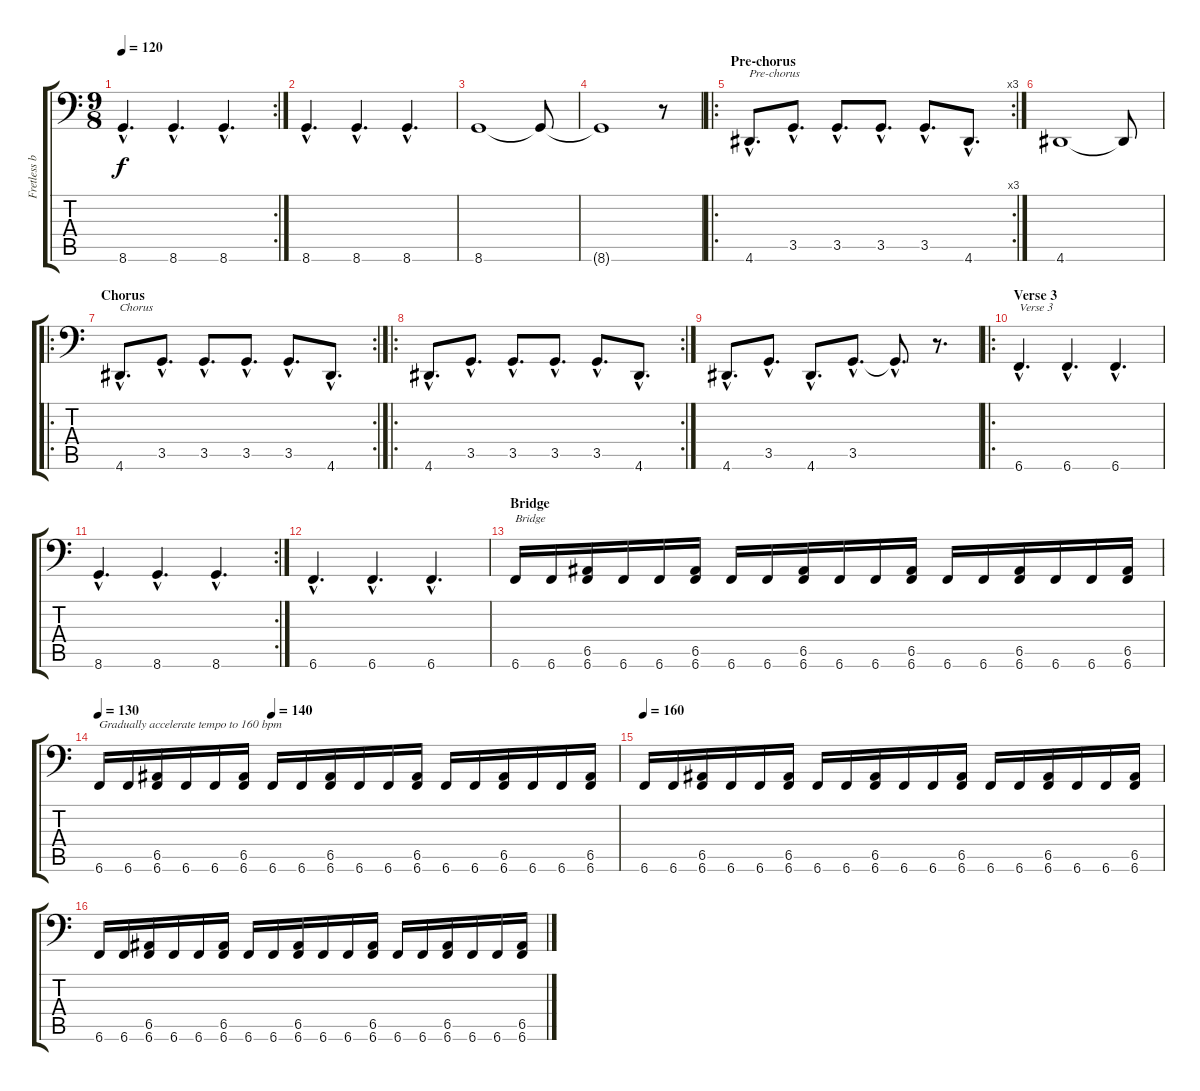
\track ("Fretless bass" "Fretless b") {instrument fretlessbass}
\staff {score tabs}
\tuning (C3 G2 D2 A1 E1 B0) {hide}
\rc 2
\ts (9 8)
\tempo 120
\clef f4
\ks c
8.6{hac}.4{d dy f} 8.6{hac}.4{d} 8.6{hac}.4{d} |
8.6{hac}.4{d} 8.6{hac}.4{d} 8.6{hac}.4{d} |
8.6.1 8.6{t}.8 |
8.6{t}.1 r.8 |
\ro
\rc 3
\section ("" "Pre-chorus")
4.6{hac}.8{d txt "Pre-chorus"} 3.5{hac}.8{d} 3.5{hac}.8{d} 3.5{hac}.8{d} 3.5{hac}.8{d} 4.6{hac}.8{d} |
4.6.1 4.6{t}.8 |
\ro
\rc 2
\section ("" "Chorus")
4.6{hac}.8{d txt "Chorus"} 3.5{hac}.8{d} 3.5{hac}.8{d} 3.5{hac}.8{d} 3.5{hac}.8{d} 4.6{hac}.8{d} |
\ro
\rc 2
4.6{hac}.8{d} 3.5{hac}.8{d} 3.5{hac}.8{d} 3.5{hac}.8{d} 3.5{hac}.8{d} 4.6{hac}.8{d} |
4.6{hac}.8{d} 3.5{hac}.8{d} 4.6{hac}.8{d} 3.5{hac}.8{d} 3.5{hac t}.8{d} r.8{d} |
\ro
\section ("" "Verse 3")
6.6{hac}.4{d txt "Verse 3"} 6.6{hac}.4{d} 6.6{hac}.4{d} |
\rc 2
8.6{hac}.4{d} 8.6{hac}.4{d} 8.6{hac}.4{d} |
6.6{hac}.4{d} 6.6{hac}.4{d} 6.6{hac}.4{d} |
\section ("" "Bridge")
6.6.16{txt "Bridge"} 6.6.16 (6.5 6.6).16 6.6.16 6.6.16 (6.5 6.6).16 6.6.16 6.6.16 (6.5 6.6).16 6.6.16 6.6.16 (6.5 6.6).16 6.6.16 6.6.16 (6.5 6.6).16 6.6.16 6.6.16 (6.5 6.6).16 |
\tempo 130
\tempo (140 0.3333333333333333)
6.6.16{txt "Gradually accelerate tempo to 160 bpm"} 6.6.16 (6.5 6.6).16 6.6.16 6.6.16 (6.5 6.6).16 6.6.16 6.6.16 (6.5 6.6).16 6.6.16 6.6.16 (6.5 6.6).16 6.6.16 6.6.16 (6.5 6.6).16 6.6.16 6.6.16 (6.5 6.6).16 |
\tempo 160
6.6.16 6.6.16 (6.5 6.6).16 6.6.16 6.6.16 (6.5 6.6).16 6.6.16 6.6.16 (6.5 6.6).16 6.6.16 6.6.16 (6.5 6.6).16 6.6.16 6.6.16 (6.5 6.6).16 6.6.16 6.6.16 (6.5 6.6).16 |
6.6.16 6.6.16 (6.5 6.6).16 6.6.16 6.6.16 (6.5 6.6).16 6.6.16 6.6.16 (6.5 6.6).16 6.6.16 6.6.16 (6.5 6.6).16 6.6.16 6.6.16 (6.5 6.6).16 6.6.16 6.6.16 (6.5 6.6).16
